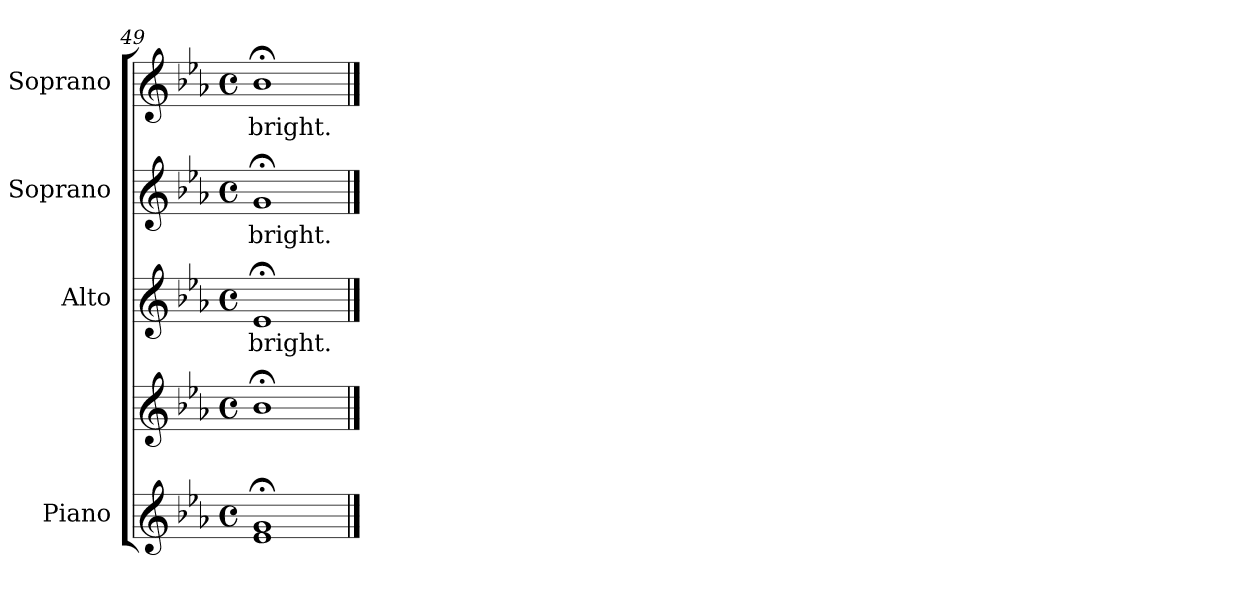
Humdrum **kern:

**kern	**kern	**kern	**text	**kern	**text	**kern	**text
*part4	*part4	*part3	*part3	*part2	*part2	*part1	*part1
*staff5	*staff4	*staff3	*staff3	*staff2	*staff2	*staff1	*staff1
*I"Piano	*	*I"Alto	*	*I"Soprano	*	*I"Soprano	*
*I'Pno.	*	*I'A.	*	*I'S.	*	*I'S.	*
*clefG2	*clefG2	*clefG2	*	*clefG2	*	*clefG2	*
*k[b-e-a-]	*k[b-e-a-]	*k[b-e-a-]	*	*k[b-e-a-]	*	*k[b-e-a-]	*
*E-:	*E-:	*E-:	*	*E-:	*	*E-:	*
*M4/4	*M4/4	*M4/4	*	*M4/4	*	*M4/4	*
*met(c)	*met(c)	*met(c)	*	*met(c)	*	*met(c)	*
=49	=49	=49	=49	=49	=49	=49	=49
!	!	!	!LO:LY:b:color=#000000	!	!	!	!
!	!	!	!	!	!LO:LY:b:color=#000000	!	!
!	!	!	!	!	!	!	!LO:LY:b:color=#000000
1e-i; 1gi;	1b-;i	1e-;i	bright.	1g;i	bright.	1b-;i	bright.
==	==	==	==	==	==	==	==
*-	*-	*-	*-	*-	*-	*-	*-
